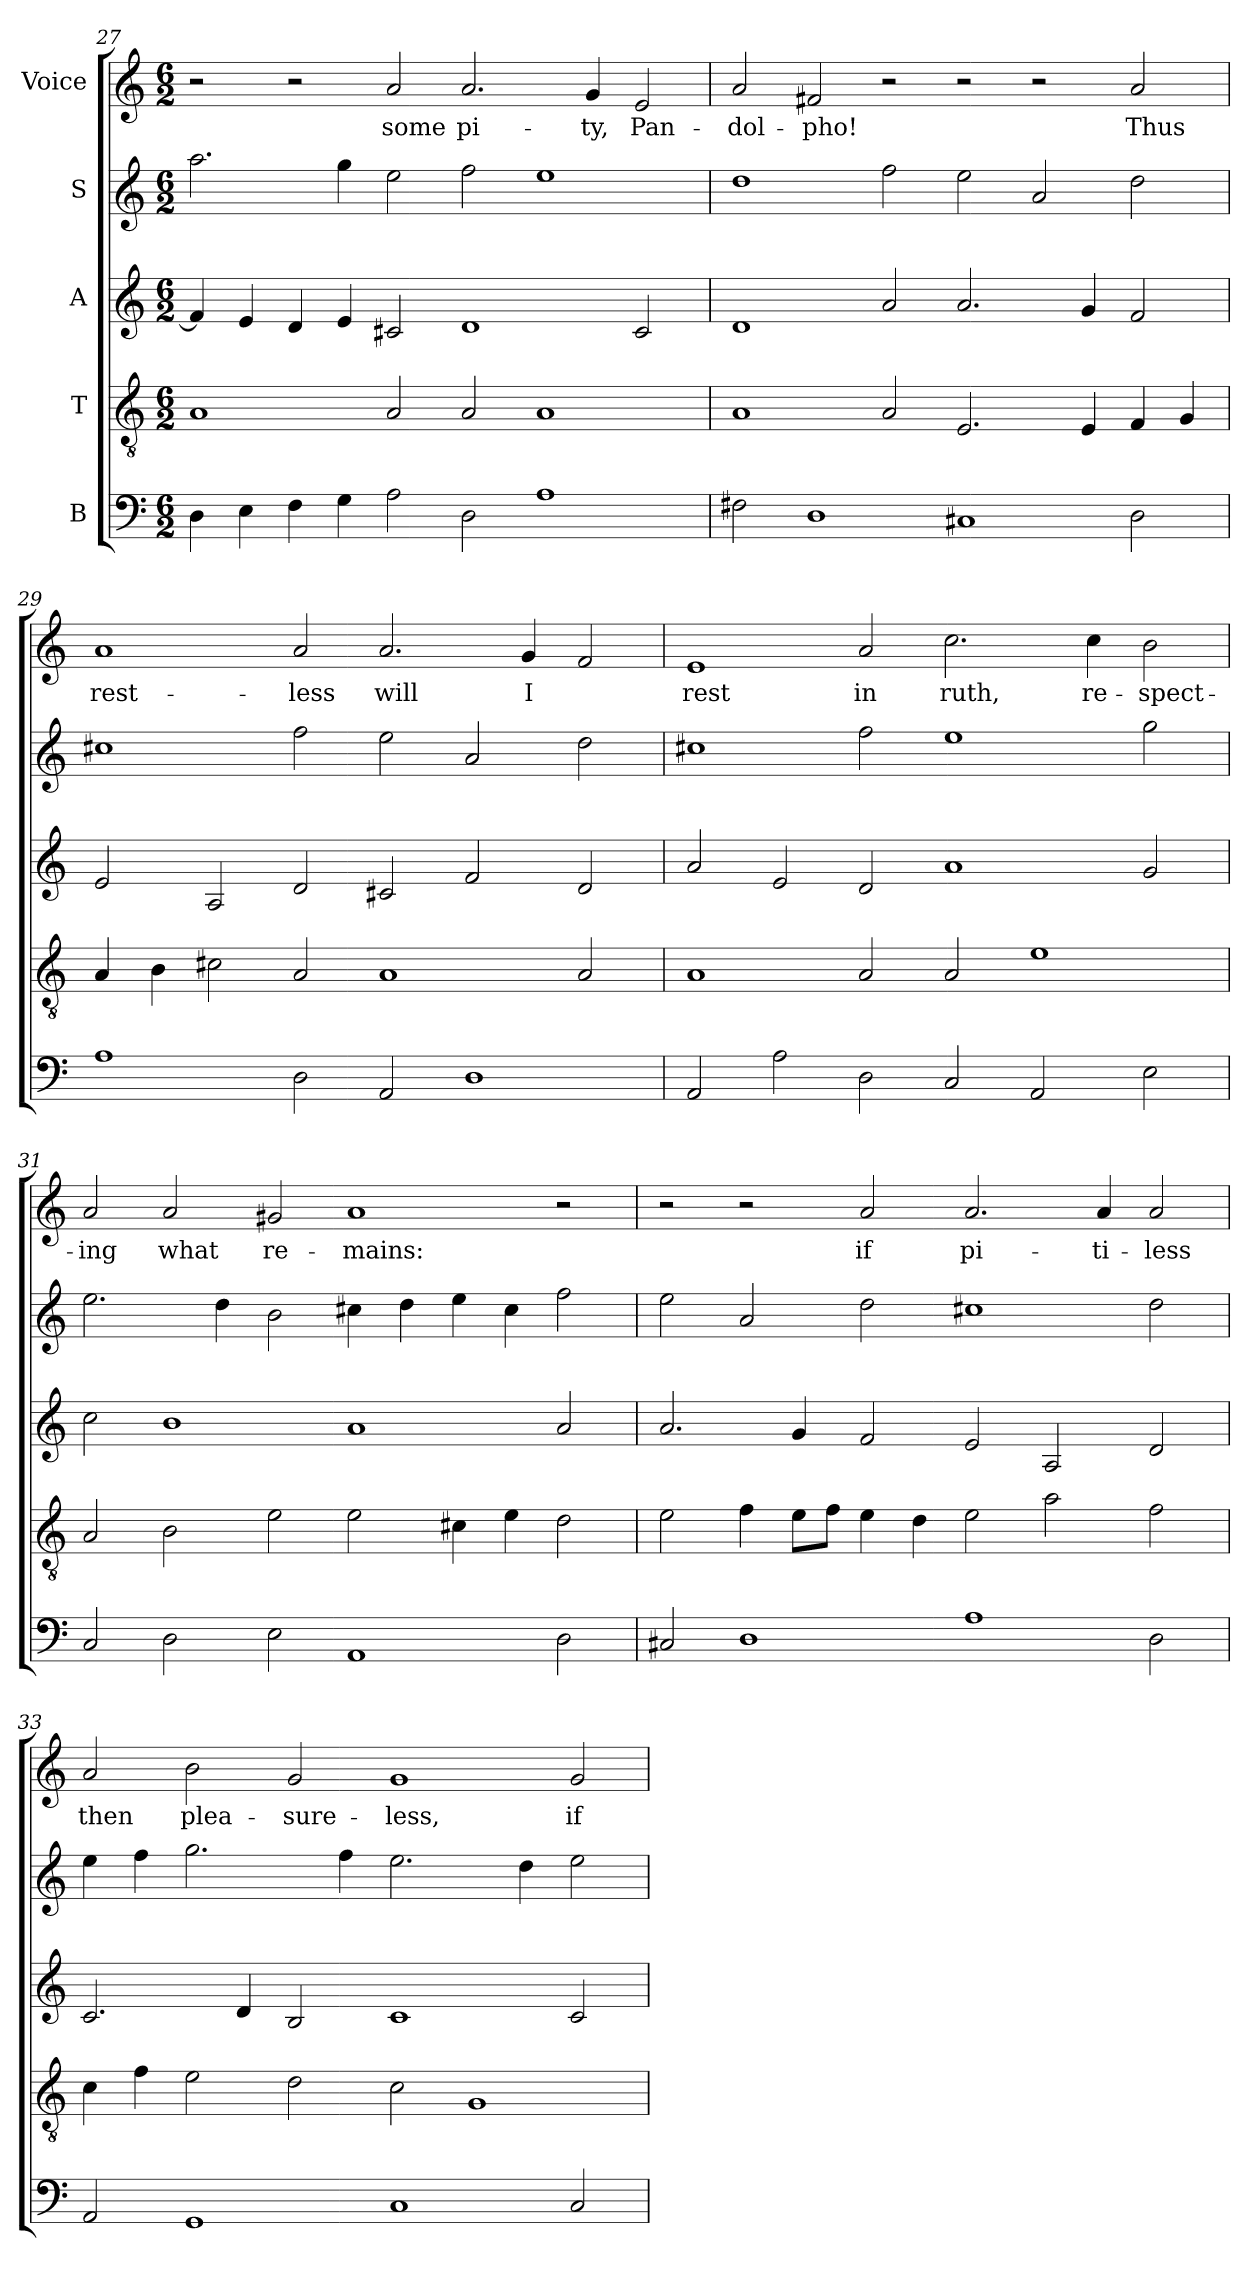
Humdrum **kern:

**kern	**kern	**kern	**kern	**kern	**text
*part5	*part4	*part3	*part2	*part1	*part1
*staff5	*staff4	*staff3	*staff2	*staff1	*staff1
*I"B	*I"T	*I"A	*I"S	*I"Voice	*
*clefF4	*clefGv2	*clefG2	*clefG2	*clefG2	*
*k[]	*k[]	*k[]	*k[]	*k[]	*
*C:	*C:	*C:	*C:	*C:	*
*M6/2	*M6/2	*M6/2	*M6/2	*M6/2	*
=27	=27	=27	=27	=27	=27
4D\	1A	4f/]	2.aa\	2r	.
4E\	.	4e/	.	.	.
4F\	.	4d/	.	2r	.
4G\	.	4e/	4gg\	.	.
!	!	!	!	!	!LO:LY:b
2A\	2A/	2c#X/	2ee\	2a/	some
!	!	!	!	!	!LO:LY:b
2D\	2A/	1d	2ff\	2.a/	pi-
1A	1A	.	1ee	.	.
!	!	!	!	!	!LO:LY:b
.	.	.	.	4g/	-ty,
!	!	!	!	!	!LO:LY:b
.	.	2c#/	.	2e/	Pan-
!!LO:PB:g=z
=28	=28	=28	=28	=28	=28
!	!	!	!	!	!LO:LY:b
2F#X\	1A	1d	1dd	2a/	-dol-
!	!	!	!	!	!LO:LY:b
1D	.	.	.	2f#X/	-pho!
.	2A/	2a/	2ff\	2r	.
1C#X	2.E/	2.a/	2ee\	2r	.
.	.	.	2a/	2r	.
.	4E/	4g/	.	.	.
!	!	!	!	!	!LO:LY:b
2D\	4F/	2f/	2dd\	2a/	Thus
.	4G/	.	.	.	.
=29	=29	=29	=29	=29	=29
!	!	!	!	!	!LO:LY:b
1A	4A/	2e/	1cc#X	1a	rest-
.	4B\	.	.	.	.
.	2c#X\	2A/	.	.	.
!	!	!	!	!	!LO:LY:b
2D\	2A/	2d/	2ff\	2a/	-less
!	!	!	!	!	!LO:LY:b
2AA/	1A	2c#X/	2ee\	2.a/	will
1D	.	2f/	2a/	.	.
!	!	!	!	!	!LO:LY:b
.	.	.	.	4g/	I
.	2A/	2d/	2dd\	2f/	.
=30	=30	=30	=30	=30	=30
!	!	!	!	!	!LO:LY:b
2AA/	1A	2a/	1cc#X	1e	rest
2A\	.	2e/	.	.	.
!	!	!	!	!	!LO:LY:b
2D\	2A/	2d/	2ff\	2a/	in
!	!	!	!	!	!LO:LY:b
2C/	2A/	1a	1ee	2.cc\	ruth,
2AA/	1e	.	.	.	.
!	!	!	!	!	!LO:LY:b
.	.	.	.	4cc\	re-
!	!	!	!	!	!LO:LY:b
2E\	.	2g/	2gg\	2b\	-spect-
=31	=31	=31	=31	=31	=31
!	!	!	!	!	!LO:LY:b
2C/	2A/	2cc\	2.ee\	2a/	-ing
!	!	!	!	!	!LO:LY:b
2D\	2B\	1b	.	2a/	what
.	.	.	4dd\	.	.
!	!	!	!	!	!LO:LY:b
2E\	2e\	.	2b\	2g#X/	re-
!	!	!	!	!	!LO:LY:b
1AA	2e\	1a	4cc#X\	1a	-mains:
.	.	.	4dd\	.	.
.	4c#X\	.	4ee\	.	.
.	4e\	.	4cc#\	.	.
2D\	2d\	2a/	2ff\	2r	.
!!LO:LB:g=z
=32	=32	=32	=32	=32	=32
2C#X/	2e\	2.a/	2ee\	2r	.
1D	4f\	.	2a/	2r	.
.	8e\L	4g/	.	.	.
.	8f\J	.	.	.	.
!	!	!	!	!	!LO:LY:b
.	4e\	2f/	2dd\	2a/	if
.	4d\	.	.	.	.
!	!	!	!	!	!LO:LY:b
1A	2e\	2e/	1cc#X	2.a/	pi-
.	2a\	2A/	.	.	.
!	!	!	!	!	!LO:LY:b
.	.	.	.	4a/	-ti-
!	!	!	!	!	!LO:LY:b
2D\	2f\	2d/	2dd\	2a/	-less
=33	=33	=33	=33	=33	=33
!	!	!	!	!	!LO:LY:b
2AA/	4c\	2.c/	4ee\	2a/	then
.	4f\	.	4ff\	.	.
!	!	!	!	!	!LO:LY:b
1GG	2e\	.	2.gg\	2b\	plea-
.	.	4d/	.	.	.
!	!	!	!	!	!LO:LY:b
.	2d\	2B/	.	2g/	-sure-
.	.	.	4ff\	.	.
!	!	!	!	!	!LO:LY:b
1C	2c\	1c	2.ee\	1g	-less,
.	1G	.	.	.	.
.	.	.	4dd\	.	.
!	!	!	!	!	!LO:LY:b
2C/	.	2c/	2ee\	2g/	if
=	=	=	=	=	=
*-	*-	*-	*-	*-	*-
